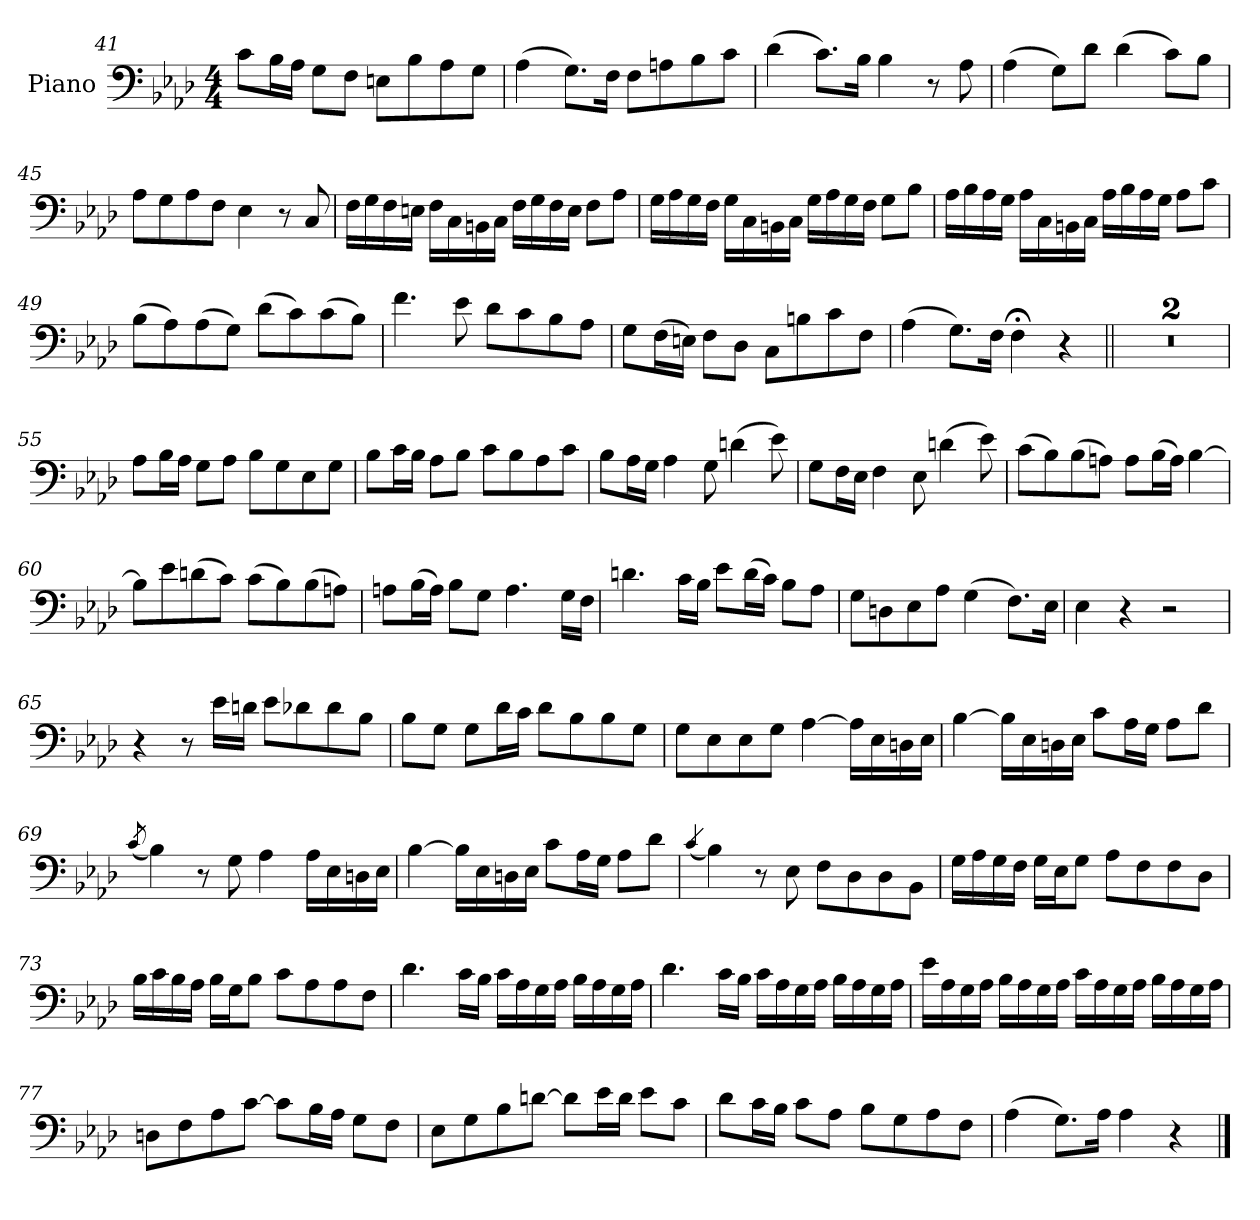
**kern
*part1
*staff1
*I"Piano
*I'Pno.
*clefF4
*k[b-e-a-d-]
*M4/4
=41
8c\L
16B-\L
16A-\JJ
8G\L
8F\J
8En\L
8B-\
8A-\
8G\J
!!LO:LB:g=z
=42
(>4A-\
8.G\L)
16F\Jk
8F\L
8An\
8B-\
8c\J
=43
(>4d-\
8.c\L)
16B-\Jk
4B-\
8r
8A-\
=44
(>4A-\
8G\L)
8d-\J
(>4d-\
8c\L)
8B-\J
=45
8A-\L
8G\
8A-\
8F\J
4E-\
8r
8C/
!!LO:PB:g=z
=46
16F\LL
16G\
16F\
16En\JJ
16F\LL
16C\
16BBn\
16C\JJ
16F\LL
16G\
16F\
16E\JJ
8F\L
8A-\J
=47
16G\LL
16A-\
16G\
16F\JJ
16G\LL
16C\
16BBn\
16C\JJ
16G\LL
16A-\
16G\
16F\JJ
8G\L
8B-\J
!!LO:LB:g=z
=48
16A-\LL
16B-\
16A-\
16G\JJ
16A-\LL
16C\
16BBn\
16C\JJ
16A-\LL
16B-\
16A-\
16G\JJ
8A-\L
8c\J
=49
(>8B-\L
8A-\)
(>8A-\
8G\J)
(>8d-\L
8c\)
(>8c\
8B-\J)
=50
4.f\
8e-\
8d-\L
8c\
8B-\
8A-\J
!!LO:LB:g=z
=51
8G\L
(>16F\L
16En\JJ)
8F\L
8D-\J
8C\L
8Bn\
8c\
8F\J
=52
(>4A-\
8.G\L)
16F\Jk
4F;<\
4r
=53||
1r
=54
1r
=55
8A-\L
16B-\L
16A-\JJ
8G\L
8A-\J
8B-\L
8G\
8E-\
8G\J
!!LO:LB:g=z
=56
8B-\L
16c\L
16B-\JJ
8A-\L
8B-\J
8c\L
8B-\
8A-\
8c\J
=57
8B-\L
16A-\L
16G\JJ
4A-\
8G\
(>4dn\
8e-\)
=58
8G\L
16F\L
16E-\JJ
4F\
8E-\
(>4dn\
8e-\)
=59
(>8c\L
8B-\)
(>8B-\
8An\J)
8A\L
(>16B-\L
16A\JJ)
[4B-\
!!LO:LB:g=z
=60
8B-\L]
8e-\
(>8dn\
8c\J)
(>8c\L
8B-\)
(>8B-\
8An\J)
=61
8An\L
(>16B-\L
16A\JJ)
8B-\L
8G\J
4.A\
16G\LL
16F\JJ
=62
4.dn\
16c\LL
16B-\JJ
8e-\L
(>16d\L
16c\JJ)
8B-\L
8A-\J
=63
8G\L
8Dn\
8E-\
8A-\J
(>4G\
8.F\L)
16E-\Jk
!!LO:LB:g=z
=64
4E-\
4r
2r
=65
4r
8r
16e-\LL
16dn\JJ
8e-\L
8d-X\
8d-\
8B-\J
=66
8B-\L
8G\J
8G\L
16d-\L
16c\JJ
8d-\L
8B-\
8B-\
8G\J
=67
8G\L
8E-\
8E-\
8G\J
[4A-\
16A-\LL]
16E-\
16Dn\
16E-\JJ
!!LO:LB:g=z
=68
[4B-\
16B-\LL]
16E-\
16Dn\
16E-\JJ
8c\L
16A-\L
16G\JJ
8A-\L
8d-\J
=69
(<8qc/
4B-\)
8r
8G\
4A-\
16A-\LL
16E-\
16Dn\
16E-\JJ
=70
[4B-\
16B-\LL]
16E-\
16Dn\
16E-\JJ
8c\L
16A-\L
16G\JJ
8A-\L
8d-\J
!!LO:LB:g=z
=71
(<4qc/
4B-\)
8r
8E-\
8F\L
8D-\
8D-\
8BB-\J
=72
16G\LL
16A-\
16G\
16F\JJ
16G\LL
16E-\J
8G\J
8A-\L
8F\
8F\
8D-\J
=73
16B-\LL
16c\
16B-\
16A-\JJ
16B-\LL
16G\J
8B-\J
8c\L
8A-\
8A-\
8F\J
=74
4.d-\
16c\LL
16B-\JJ
16c\LL
16A-\
16G\
16A-\JJ
16B-\LL
16A-\
16G\
16A-\JJ
!!LO:LB:g=z
=75
4.d-\
16c\LL
16B-\JJ
16c\LL
16A-\
16G\
16A-\JJ
16B-\LL
16A-\
16G\
16A-\JJ
=76
16e-\LL
16A-\
16G\
16A-\JJ
16B-\LL
16A-\
16G\
16A-\JJ
16c\LL
16A-\
16G\
16A-\JJ
16B-\LL
16A-\
16G\
16A-\JJ
=77
8Dn\L
8F\
8A-\
[8c\J
8c\L]
16B-\L
16A-\JJ
8G\L
8F\J
!!LO:LB:g=z
=78
8E-\L
8G\
8B-\
[8dn\J
8d\L]
16e-\L
16d\JJ
8e-\L
8c\J
=79
8d-i\L
16c\L
16B-\JJ
8c\L
8A-\J
8B-\L
8G\
8A-\
8F\J
=80
(>4A-\
8.G\L)
16A-\Jk
4A-\
4r
==
*-
